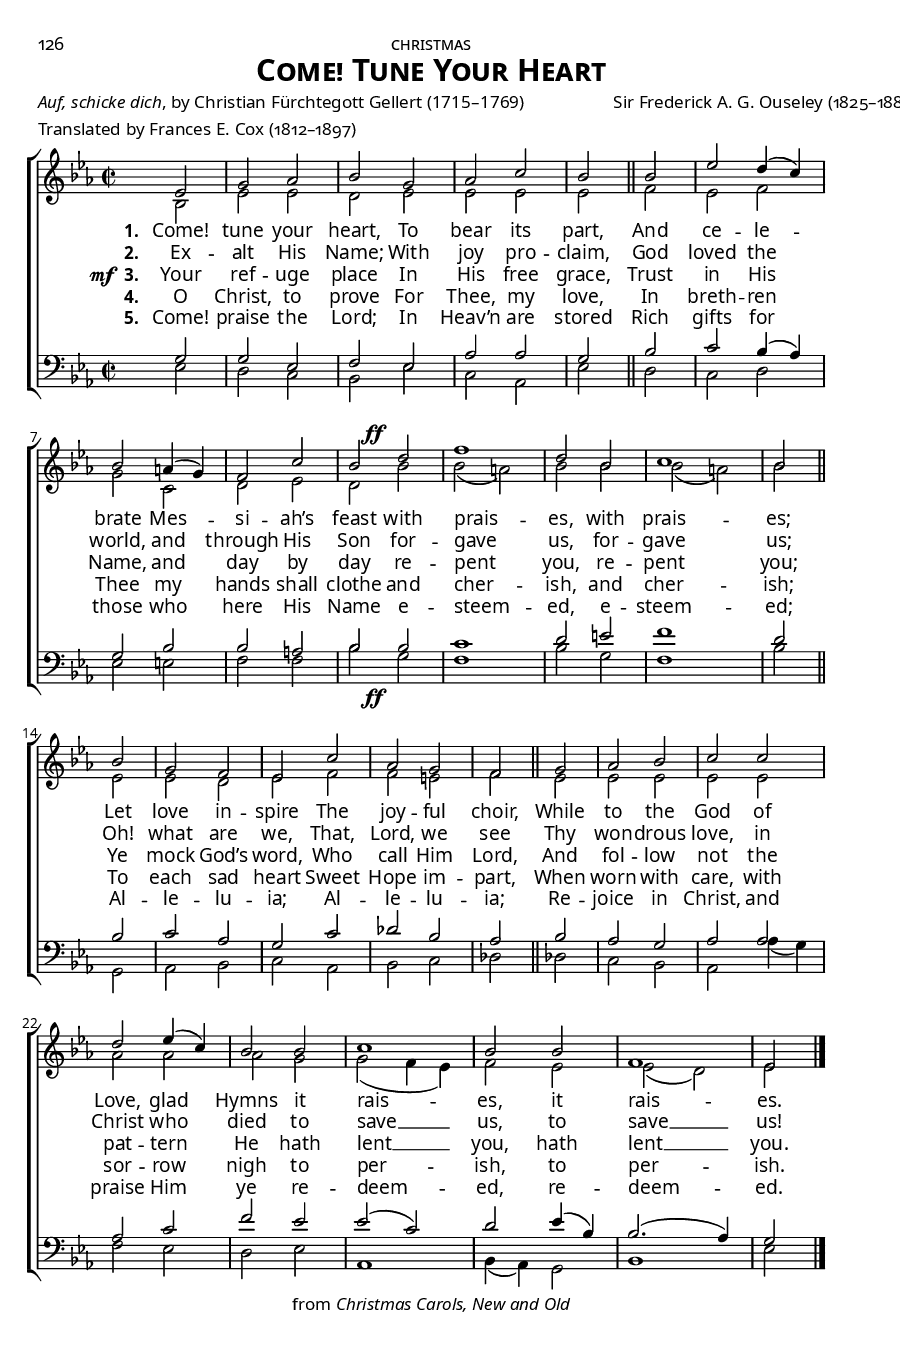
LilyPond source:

\version "2.14.2"
\include "util.ly"
\header {
  title = \markup{\override #'(font-name . "Garamond Premier Pro Semibold"){ \abs-fontsize #15 \smallCapsOldStyle"Come! Tune Your Heart"}}
  poet = \markup\concat{\italic"Auf, schicke dich" ", by Christian Fürchtegott Gellert (1715–1769)"}
  meter = \markup\oldStyleNum"Translated by Frances E. Cox (1812–1897)"
  composer = \markup\oldStyleNum"Sir Frederick A. G. Ouseley (1825–1889)"
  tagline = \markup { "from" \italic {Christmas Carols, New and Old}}
}
\paper {
  %print-all-headers = ##f
  paper-height = 9\in
  paper-width = 6\in
  indent = 0\in
  system-system-spacing = #'((basic-distance . 10) (padding . 0))
  system-system-spacing =
    #'((basic-distance . 0)
       (minimum-distance . 0)
       (padding . -5)
       (stretchability . 100))
  ragged-last-bottom = ##f
  ragged-bottom = ##f
  two-sided = ##t
  inner-margin = 0.5\in
  outer-margin = 0.25\in
  top-margin = 0.25\in
  bottom-margin = 0.25\in
  first-page-number = #126
  print-first-page-number = ##t
  headerLine = \markup{\override #'(font-name . "Garamond Premier Pro") \smallCapsOldStyle"christmas"}
  oddHeaderMarkup = \markup\fill-line{
     \override #'(font-name . "Garamond Premier Pro")\abs-fontsize #8.5
     \combine 
        \fill-line{"" \on-the-fly #print-page-number-check-first
        \oldStylePageNum""
        }
        \fill-line{\headerLine}
  }
  evenHeaderMarkup = \markup {
     \override #'(font-name . "Garamond Premier Pro")\abs-fontsize #8.5
     \combine
        \on-the-fly #print-page-number-check-first
        \oldStylePageNum""
        \fill-line{\headerLine}
  }
}
#(set-global-staff-size 15) \paper{ #(define fonts (make-pango-font-tree "GoudyOlSt BT" "Garamond Premier Pro" "Garamond Premier Pro" (/ 15 20))) }
global = {
  \key ees \major
  \time 2/2
  \override DynamicLineSpanner #'staff-padding = #0.0
  \override DynamicLineSpanner #'Y-extent = #'(-0.5 . 0.5)
}

sopMusic = \relative c' {
  \partial 2 ees2 |
  g aes |
  bes g |
  aes c |
  \partial 2 bes \bar "||"
  \partial 2 bes |
  ees d4( c) |
  
  bes2 a4( g) |
  f2 c' |
  <<bes {s4 s^\ff}>> d2 |
  f1 |
  d2 bes |
  c1 |
  \partial 2 bes2 \bar "||" \break
  
  \partial 2 bes2 |
  g f |
  ees c' |
  aes g |
  \partial 2 f2 \bar "||"
  \partial 2 g2 |
  aes bes |
  
  c c d ees4( c) |
  bes2 bes |
  c1 |
  bes2 bes |
  f1 |
  \partial 2 ees2 \bar "|."
}
sopWords = \lyricmode {
  
}

altoMusic = \relative c' {
  bes2 |
  ees ees |
  d ees |
  ees ees |
  ees |
  f |
  ees f |
  
  g c, |
  d ees |
  d bes' |
  bes( a) |
  bes bes |
  bes( a) |
  bes |
  
  ees, |
  ees d |
  ees f |
  f e |
  f |
  ees |
  ees ees |
  
  ees ees |
  aes aes |
  aes g |
  g( f4 ees) |
  f2 ees |
  ees( d) |
  ees2 \bar "|."
}
altoWords = \lyricmode {
  \dropLyricsIX
  \set stanza = #"1. "
  Come! tune your heart, To bear its part,
  And ce -- le -- brate Mes -- si -- ah’s feast with prais -- es,
  \set associatedVoice = "tenors"
  with prais -- es;
  
  Let love in -- spire The joy -- ful choir,
  While to the God of Love, glad Hymns
  \unset associatedVoice
  it rais -- es,
  \set associatedVoice = "tenors"
  it rais -- es.
}
altoWordsII = \lyricmode {
  \dropLyricsIX
%\markup\italic
  \set stanza = #"2. "
  Ex -- alt His Name; With joy pro -- claim,
  God loved the world, and through His Son for -- gave us, 
  \set associatedVoice = "tenors"
  for -- gave us;
  Oh! what are we,
  That, Lord, we see
  Thy won -- drous love, in Christ who died 
  \unset associatedVoice
  to save __ us,
  \set associatedVoice = "tenors"
  to save __ us!
}
altoWordsIII = {
  \dropLyricsIX
  \set stanza = \markup{\dynamic"mf " "3. "}
  \lyricmode {
    Your ref -- uge place In His free grace,
    Trust in His Name, and day by day re -- pent you, 
    \set associatedVoice = "tenors"
    re -- pent you;
    Ye mock God’s word, Who call Him Lord,
    And fol -- low not the pat -- tern He 
    \unset associatedVoice
    hath lent __ you,
    \set associatedVoice = "tenors"
    hath lent __ you.
  }
}
altoWordsIV = \lyricmode {
  \dropLyricsIX
  \set stanza = #"4. "
  O Christ, to prove For Thee, my love,
  In breth -- ren Thee my hands shall clothe and cher -- ish, 
  \set associatedVoice = "tenors"
  and cher -- ish;
  To each sad heart Sweet Hope im -- part,
  When worn with care, with sor -- row nigh 
  \unset associatedVoice
  to per -- ish,
  \set associatedVoice = "tenors"
  to per -- ish.
}
altoWordsV = \lyricmode {
  \dropLyricsIX
  \set stanza = #"5. "
  Come! praise the Lord; In Heav’n are stored
  Rich gifts for those who here His Name e -- steem -- ed, 
  \set associatedVoice = "tenors"
  e -- steem -- ed;
  Al -- le -- lu -- ia; Al -- le -- lu -- ia;
  Re -- joice in Christ, and praise Him ye 
  \unset associatedVoice
  re -- deem -- ed,
  \set associatedVoice = "tenors"
  re -- deem -- ed.
}
altoWordsVI = \lyricmode {
  \set stanza = #"6. "
  \set ignoreMelismata = ##t
}
tenorMusic = \relative c' {
  g2 |
  g ees |
  f ees |
  aes aes |
  g |
  bes |
  c bes4( aes) |
  
  g2 bes |
  bes a |
  <<bes {s4 s_\ff}>> bes2 |
  c1 |
  d2 e |
  f1 |
  d2 |
  
  bes |
  c aes |
  g c |
  des bes |
  aes |
  bes |
  aes g |
  
  aes aes |
  aes c |
  f ees |
  ees( c) |
  d ees4( bes) |
  bes2.( aes4) |
  g2 \bar "|."
}
tenorWords = \lyricmode {

}

bassMusic = \relative c {
  ees2 |
  d c |
  bes ees |
  c aes |
  ees' |
  d |
  c d |
  
  ees e |
  f f |
  bes g |
  f1 |
  bes2 g |
  f1 |
  bes2 |
  
  g, |
  aes bes |
  c aes |
  bes c |
  des! |
  des! |
  c bes |
  
  aes aes'4( g) |
  f2 ees |
  d ees |
  aes,1 |
  bes4( aes) g2 |
  bes1 |
  ees2 \bar "|."
}
bassWords = \lyricmode {

}

pianoRH = \relative c' {
  
}
pianoLH = \relative c' {
  
}

\score {
  <<
   \new ChoirStaff <<
%    \new Lyrics = sopranos \with { \override VerticalAxisGroup #'nonstaff-relatedstaff-spacing = #'((basic-distance . 1)) }
    \new Staff = women <<
      \new Voice = "sopranos" { \voiceOne << \global \sopMusic >> }
      \new Voice = "altos" { \voiceTwo << \global \altoMusic >> }
    >>
   \new Staff = men <<
      \clef bass
      \new Voice = "tenors" { \voiceOne << \global \tenorMusic >> }
      \new Voice = "basses" { \voiceTwo << \global \bassMusic >> }
    >>
    \new Lyrics \with { alignAboveContext = #"women" \override VerticalAxisGroup #'nonstaff-relatedstaff-spacing = #'((basic-distance . 1))} \lyricsto "sopranos" \sopWords
     \new Lyrics = "altosVI"  \with { alignBelowContext = #"women" \override VerticalAxisGroup #'nonstaff-relatedstaff-spacing = #'((basic-distance . 1))} \lyricsto "altos" \altoWordsVI
    \new Lyrics = "altosV"  \with { alignBelowContext = #"women" \override VerticalAxisGroup #'nonstaff-relatedstaff-spacing = #'((basic-distance . 1))} \lyricsto "altos" \altoWordsV
    \new Lyrics = "altosIV"  \with { alignBelowContext = #"women" \override VerticalAxisGroup #'nonstaff-relatedstaff-spacing = #'((basic-distance . 1))} \lyricsto "altos" \altoWordsIV
    \new Lyrics = "altosIII"  \with { alignBelowContext = #"women" \override VerticalAxisGroup #'nonstaff-relatedstaff-spacing = #'((basic-distance . 1))} \lyricsto "altos" \altoWordsIII
    \new Lyrics = "altosII"  \with { alignBelowContext = #"women" \override VerticalAxisGroup #'nonstaff-relatedstaff-spacing = #'((basic-distance . 1))} \lyricsto "altos" \altoWordsII
    \new Lyrics = "altos"  \with { alignBelowContext = #"women" \override VerticalAxisGroup #'nonstaff-relatedstaff-spacing = #'((padding . -0.5))} \lyricsto "altos" \altoWords
    \new Lyrics \with { alignAboveContext = #"men" \override VerticalAxisGroup #'nonstaff-relatedstaff-spacing = #'((basic-distance . 1)) } \lyricsto "tenors" \tenorWords
    \new Lyrics \with { alignBelowContext = #"men" \override VerticalAxisGroup #'nonstaff-relatedstaff-spacing = #'((basic-distance . 1)) } \lyricsto "basses" \bassWords
  >>
%    \new PianoStaff << \new Staff { \new Voice { \pianoRH } } \new Staff { \clef "bass" \pianoLH } >>
  >>
  \layout {
    \context {
      \Score
      %\override SpacingSpanner #'base-shortest-duration = #(ly:make-moment 1 8)
      %\override SpacingSpanner #'common-shortest-duration = #(ly:make-moment 1 4)
    }
    \context {
      % Remove all empty staves
      % \Staff \RemoveEmptyStaves \override VerticalAxisGroup #'remove-first = ##t
    }
  }
  \midi {
    \tempo 4 = 90
    \set Staff.midiInstrument = "flute"
  
    \context {
      \Voice
      \remove "Dynamic_performer"
    }
  }
}
